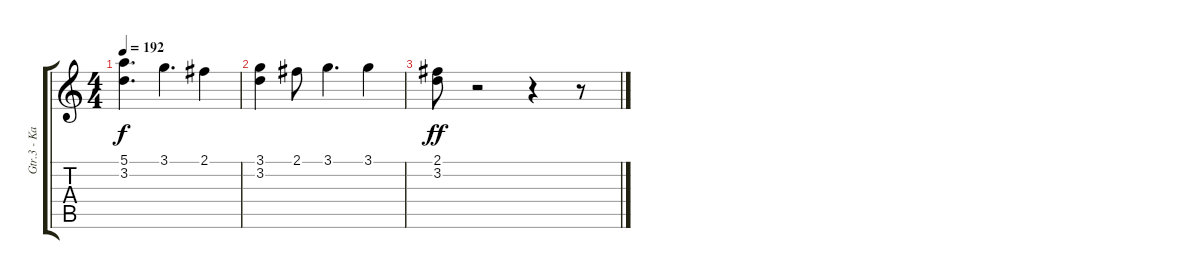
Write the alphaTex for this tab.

\track ("Gtr.3 - Ka" "Gtr.3 - Ka") {instrument distortionguitar}
\staff {score tabs}
\tuning (E4 B3 G3 D3 A2 E2) {hide}
\ts (4 4)
\tempo 192
\clef g2
\ks c
(5.1 3.2).4{d dy f} 3.1.4{d} 2.1.4 |
(3.1 3.2).4 2.1.8 3.1.4{d} 3.1.4 |
(2.1 3.2).8{dy ff} r.2 r.4 r.8
